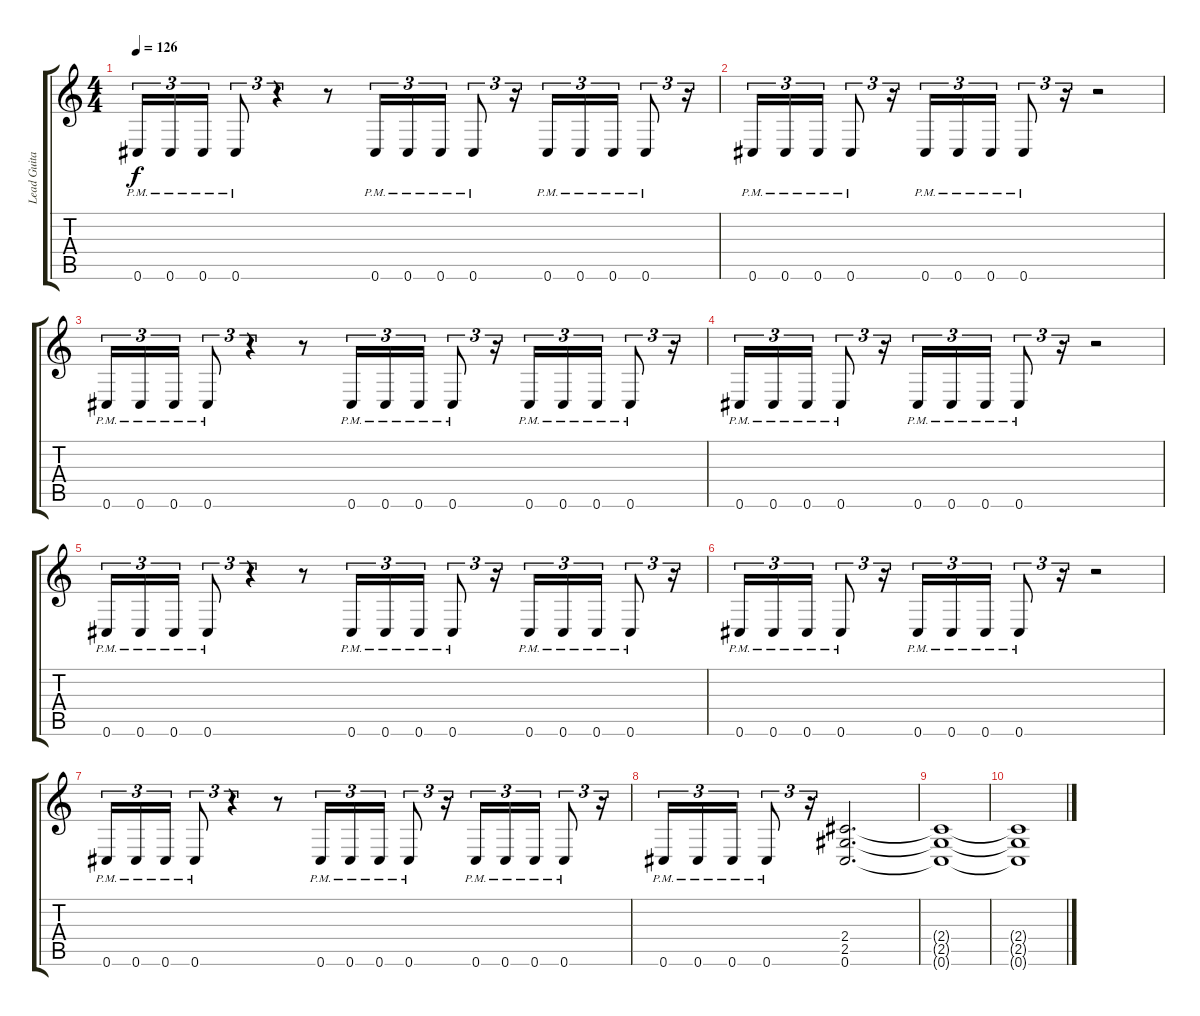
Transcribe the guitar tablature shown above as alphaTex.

\track ("Lead Guitar" "Lead Guita") {instrument distortionguitar}
\staff {score tabs}
\tuning (Db4 Ab3 E3 B2 Gb2 Db2) {hide}
\ts (4 4)
\tempo 126
\clef g2
\ks c
0.6{pm}.16{tu (3 2) dy f} 0.6{pm}.16{tu (3 2)} 0.6{pm}.16{tu (3 2)} 0.6{pm}.8{tu (3 2)} r.4{tu (3 2)} r.8 0.6{pm}.16{tu (3 2)} 0.6{pm}.16{tu (3 2)} 0.6{pm}.16{tu (3 2)} 0.6{pm}.8{tu (3 2)} r.16{tu (3 2)} 0.6{pm}.16{tu (3 2)} 0.6{pm}.16{tu (3 2)} 0.6{pm}.16{tu (3 2)} 0.6{pm}.8{tu (3 2)} r.16{tu (3 2)} |
0.6{pm}.16{tu (3 2)} 0.6{pm}.16{tu (3 2)} 0.6{pm}.16{tu (3 2)} 0.6{pm}.8{tu (3 2)} r.16{tu (3 2)} 0.6{pm}.16{tu (3 2)} 0.6{pm}.16{tu (3 2)} 0.6{pm}.16{tu (3 2)} 0.6{pm}.8{tu (3 2)} r.16{tu (3 2)} r.2 |
0.6{pm}.16{tu (3 2)} 0.6{pm}.16{tu (3 2)} 0.6{pm}.16{tu (3 2)} 0.6{pm}.8{tu (3 2)} r.4{tu (3 2)} r.8 0.6{pm}.16{tu (3 2)} 0.6{pm}.16{tu (3 2)} 0.6{pm}.16{tu (3 2)} 0.6{pm}.8{tu (3 2)} r.16{tu (3 2)} 0.6{pm}.16{tu (3 2)} 0.6{pm}.16{tu (3 2)} 0.6{pm}.16{tu (3 2)} 0.6{pm}.8{tu (3 2)} r.16{tu (3 2)} |
0.6{pm}.16{tu (3 2)} 0.6{pm}.16{tu (3 2)} 0.6{pm}.16{tu (3 2)} 0.6{pm}.8{tu (3 2)} r.16{tu (3 2)} 0.6{pm}.16{tu (3 2)} 0.6{pm}.16{tu (3 2)} 0.6{pm}.16{tu (3 2)} 0.6{pm}.8{tu (3 2)} r.16{tu (3 2)} r.2 |
0.6{pm}.16{tu (3 2)} 0.6{pm}.16{tu (3 2)} 0.6{pm}.16{tu (3 2)} 0.6{pm}.8{tu (3 2)} r.4{tu (3 2)} r.8 0.6{pm}.16{tu (3 2)} 0.6{pm}.16{tu (3 2)} 0.6{pm}.16{tu (3 2)} 0.6{pm}.8{tu (3 2)} r.16{tu (3 2)} 0.6{pm}.16{tu (3 2)} 0.6{pm}.16{tu (3 2)} 0.6{pm}.16{tu (3 2)} 0.6{pm}.8{tu (3 2)} r.16{tu (3 2)} |
0.6{pm}.16{tu (3 2)} 0.6{pm}.16{tu (3 2)} 0.6{pm}.16{tu (3 2)} 0.6{pm}.8{tu (3 2)} r.16{tu (3 2)} 0.6{pm}.16{tu (3 2)} 0.6{pm}.16{tu (3 2)} 0.6{pm}.16{tu (3 2)} 0.6{pm}.8{tu (3 2)} r.16{tu (3 2)} r.2 |
0.6{pm}.16{tu (3 2)} 0.6{pm}.16{tu (3 2)} 0.6{pm}.16{tu (3 2)} 0.6{pm}.8{tu (3 2)} r.4{tu (3 2)} r.8 0.6{pm}.16{tu (3 2)} 0.6{pm}.16{tu (3 2)} 0.6{pm}.16{tu (3 2)} 0.6{pm}.8{tu (3 2)} r.16{tu (3 2)} 0.6{pm}.16{tu (3 2)} 0.6{pm}.16{tu (3 2)} 0.6{pm}.16{tu (3 2)} 0.6{pm}.8{tu (3 2)} r.16{tu (3 2)} |
0.6{pm}.16{tu (3 2)} 0.6{pm}.16{tu (3 2)} 0.6{pm}.16{tu (3 2)} 0.6{pm}.8{tu (3 2)} r.16{tu (3 2)} (2.4 2.5 0.6).2{d} |
(2.4{t} 2.5{t} 0.6{t}).1 |
(2.4{t} 2.5{t} 0.6{t}).1
